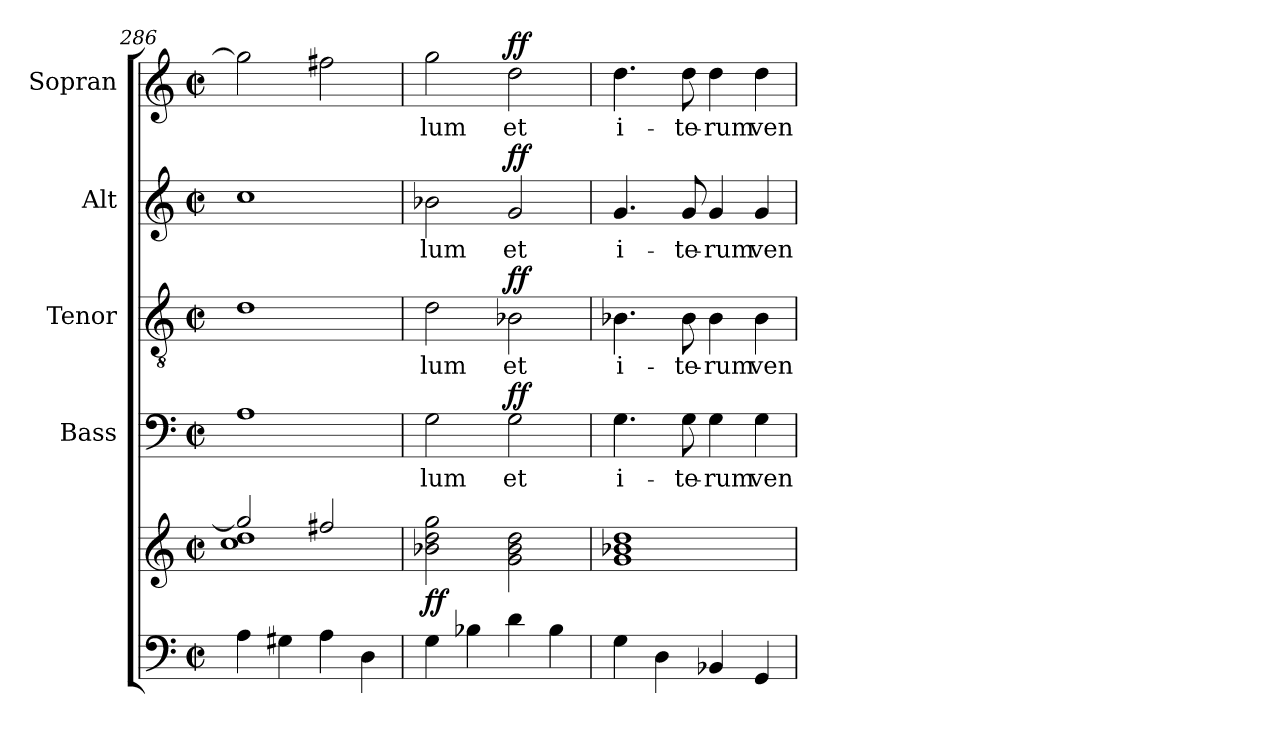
**kern	**kern	**dynam	**kern	**text	**dynam	**kern	**text	**dynam	**kern	**text	**dynam	**kern	**text	**dynam
*part5	*part5	*part5	*part4	*part4	*part4	*part3	*part3	*part3	*part2	*part2	*part2	*part1	*part1	*part1
*staff6	*staff5	*staff5/6	*staff4	*staff4	*staff4	*staff3	*staff3	*staff3	*staff2	*staff2	*staff2	*staff1	*staff1	*staff1
*	*	*	*I"Bass	*	*	*I"Tenor	*	*	*I"Alt	*	*	*I"Sopran	*	*
*	*	*	*I'B.	*	*	*I'T.	*	*	*I'A.	*	*	*I'S.	*	*
*clefF4	*clefG2	*	*clefF4	*	*	*clefGv2	*	*	*clefG2	*	*	*clefG2	*	*
*k[]	*k[]	*	*k[]	*	*	*k[]	*	*	*k[]	*	*	*k[]	*	*
*C:	*C:	*	*C:	*	*	*C:	*	*	*C:	*	*	*C:	*	*
*M2/2	*M2/2	*	*M2/2	*	*	*M2/2	*	*	*M2/2	*	*	*M2/2	*	*
*met(c|)	*met(c|)	*	*met(c|)	*	*	*met(c|)	*	*	*met(c|)	*	*	*met(c|)	*	*
=286	=286	=286	=286	=286	=286	=286	=286	=286	=286	=286	=286	=286	=286	=286
*	*^	*	*	*	*	*	*	*	*	*	*	*	*	*
4A\	2gg/]	1cc 1dd	.	1A	.	.	1d	.	.	1cc	.	.	2gg\]	.	.
4G#X\	.	.	.	.	.	.	.	.	.	.	.	.	.	.	.
4A\	2ff#X/	.	.	.	.	.	.	.	.	.	.	.	2ff#X\	.	.
4D\	.	.	.	.	.	.	.	.	.	.	.	.	.	.	.
*	*v	*v	*	*	*	*	*	*	*	*	*	*	*	*	*
=287	=287	=287	=287	=287	=287	=287	=287	=287	=287	=287	=287	=287	=287	=287
!	!	!LO:DY:b	!	!LO:LY:b	!	!	!LO:LY:b	!	!	!LO:LY:b	!	!	!LO:LY:b	!
4G\	2b-X\ 2dd\ 2gg\	ff	2G\	-lum	.	2d\	-lum	.	2b-X\	-lum	.	2gg\	-lum	.
4B-X\	.	.	.	.	.	.	.	.	.	.	.	.	.	.
!	!	!	!	!LO:LY:b	!LO:DY:a	!	!LO:LY:b	!LO:DY:a	!	!LO:LY:b	!LO:DY:a	!	!LO:LY:b	!LO:DY:a
4d\	2g\ 2b-\ 2dd\	.	2G\	et	ff	2B-X\	et	ff	2g/	et	ff	2dd\	et	ff
4B-\	.	.	.	.	.	.	.	.	.	.	.	.	.	.
!!LO:LB:g=z
=288	=288	=288	=288	=288	=288	=288	=288	=288	=288	=288	=288	=288	=288	=288
!	!	!	!	!LO:LY:b	!	!	!LO:LY:b	!	!	!LO:LY:b	!	!	!LO:LY:b	!
4G\	1g 1b-X 1dd	.	4.G\	i-	.	4.B-X\	i-	.	4.g/	i-	.	4.dd\	i-	.
4D\	.	.	.	.	.	.	.	.	.	.	.	.	.	.
!	!	!	!	!LO:LY:b	!	!	!LO:LY:b	!	!	!LO:LY:b	!	!	!LO:LY:b	!
.	.	.	8G\	-te-	.	8B-\	-te-	.	8g/	-te-	.	8dd\	-te-	.
!	!	!	!	!LO:LY:b	!	!	!LO:LY:b	!	!	!LO:LY:b	!	!	!LO:LY:b	!
4BB-X/	.	.	4G\	-rum	.	4B-\	-rum	.	4g/	-rum	.	4dd\	-rum	.
!	!	!	!	!LO:LY:b	!	!	!LO:LY:b	!	!	!LO:LY:b	!	!	!LO:LY:b	!
4GG/	.	.	4G\	ven-	.	4B-\	ven-	.	4g/	ven-	.	4dd\	ven-	.
=	=	=	=	=	=	=	=	=	=	=	=	=	=	=
*-	*-	*-	*-	*-	*-	*-	*-	*-	*-	*-	*-	*-	*-	*-
